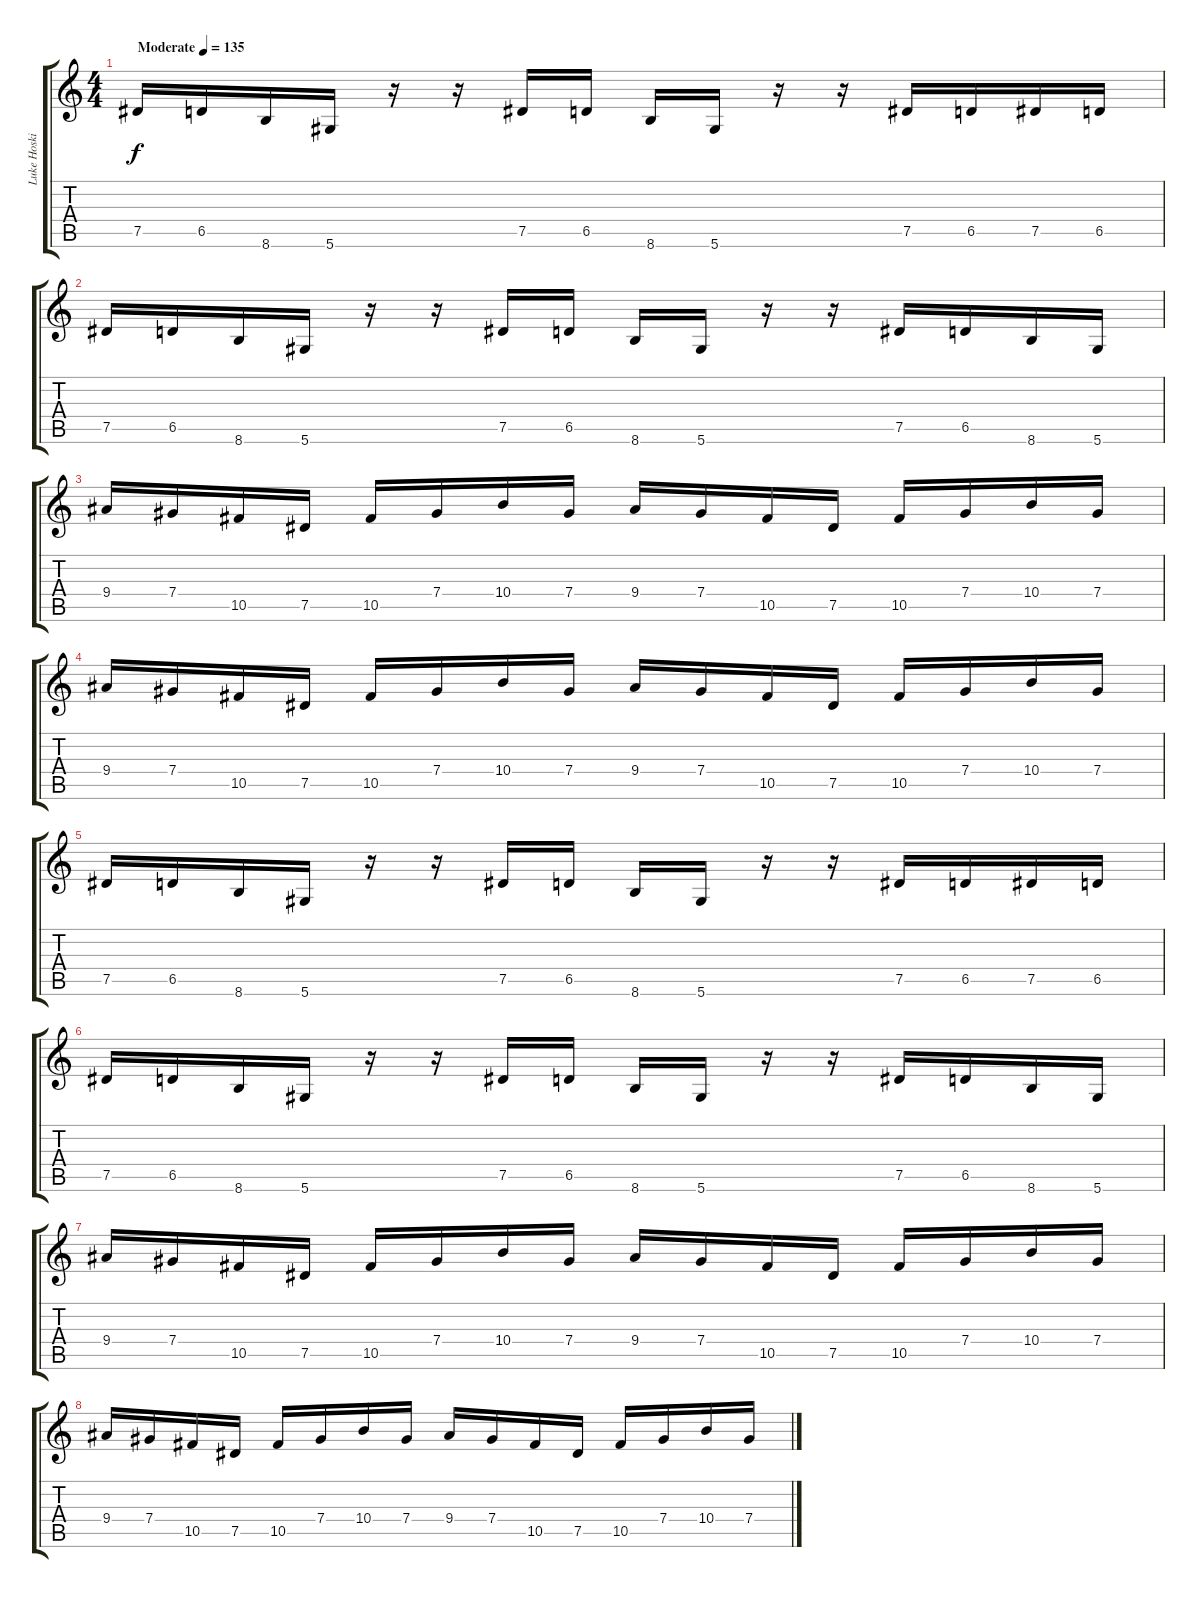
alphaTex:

\track ("Luke Hoskin" "Luke Hoski") {instrument overdrivenguitar}
\staff {score tabs}
\tuning (Eb4 Bb3 Gb3 Db3 Ab2 Eb2) {hide}
\ts (4 4)
\tempo (135 "Moderate")
\clef g2
\ks c
7.5.16{dy f instrument overdrivenguitar} 6.5.16 8.6.16 5.6.16 r.16 r.16 7.5.16 6.5.16 8.6.16 5.6.16 r.16 r.16 7.5.16 6.5.16 7.5.16 6.5.16 |
7.5.16 6.5.16 8.6.16 5.6.16 r.16 r.16 7.5.16 6.5.16 8.6.16 5.6.16 r.16 r.16 7.5.16 6.5.16 8.6.16 5.6.16 |
9.4.16 7.4.16 10.5.16 7.5.16 10.5.16 7.4.16 10.4.16 7.4.16 9.4.16 7.4.16 10.5.16 7.5.16 10.5.16 7.4.16 10.4.16 7.4.16 |
9.4.16 7.4.16 10.5.16 7.5.16 10.5.16 7.4.16 10.4.16 7.4.16 9.4.16 7.4.16 10.5.16 7.5.16 10.5.16 7.4.16 10.4.16 7.4.16 |
7.5.16 6.5.16 8.6.16 5.6.16 r.16 r.16 7.5.16 6.5.16 8.6.16 5.6.16 r.16 r.16 7.5.16 6.5.16 7.5.16 6.5.16 |
7.5.16 6.5.16 8.6.16 5.6.16 r.16 r.16 7.5.16 6.5.16 8.6.16 5.6.16 r.16 r.16 7.5.16 6.5.16 8.6.16 5.6.16 |
9.4.16 7.4.16 10.5.16 7.5.16 10.5.16 7.4.16 10.4.16 7.4.16 9.4.16 7.4.16 10.5.16 7.5.16 10.5.16 7.4.16 10.4.16 7.4.16 |
9.4.16 7.4.16 10.5.16 7.5.16 10.5.16 7.4.16 10.4.16 7.4.16 9.4.16 7.4.16 10.5.16 7.5.16 10.5.16 7.4.16 10.4.16 7.4.16
